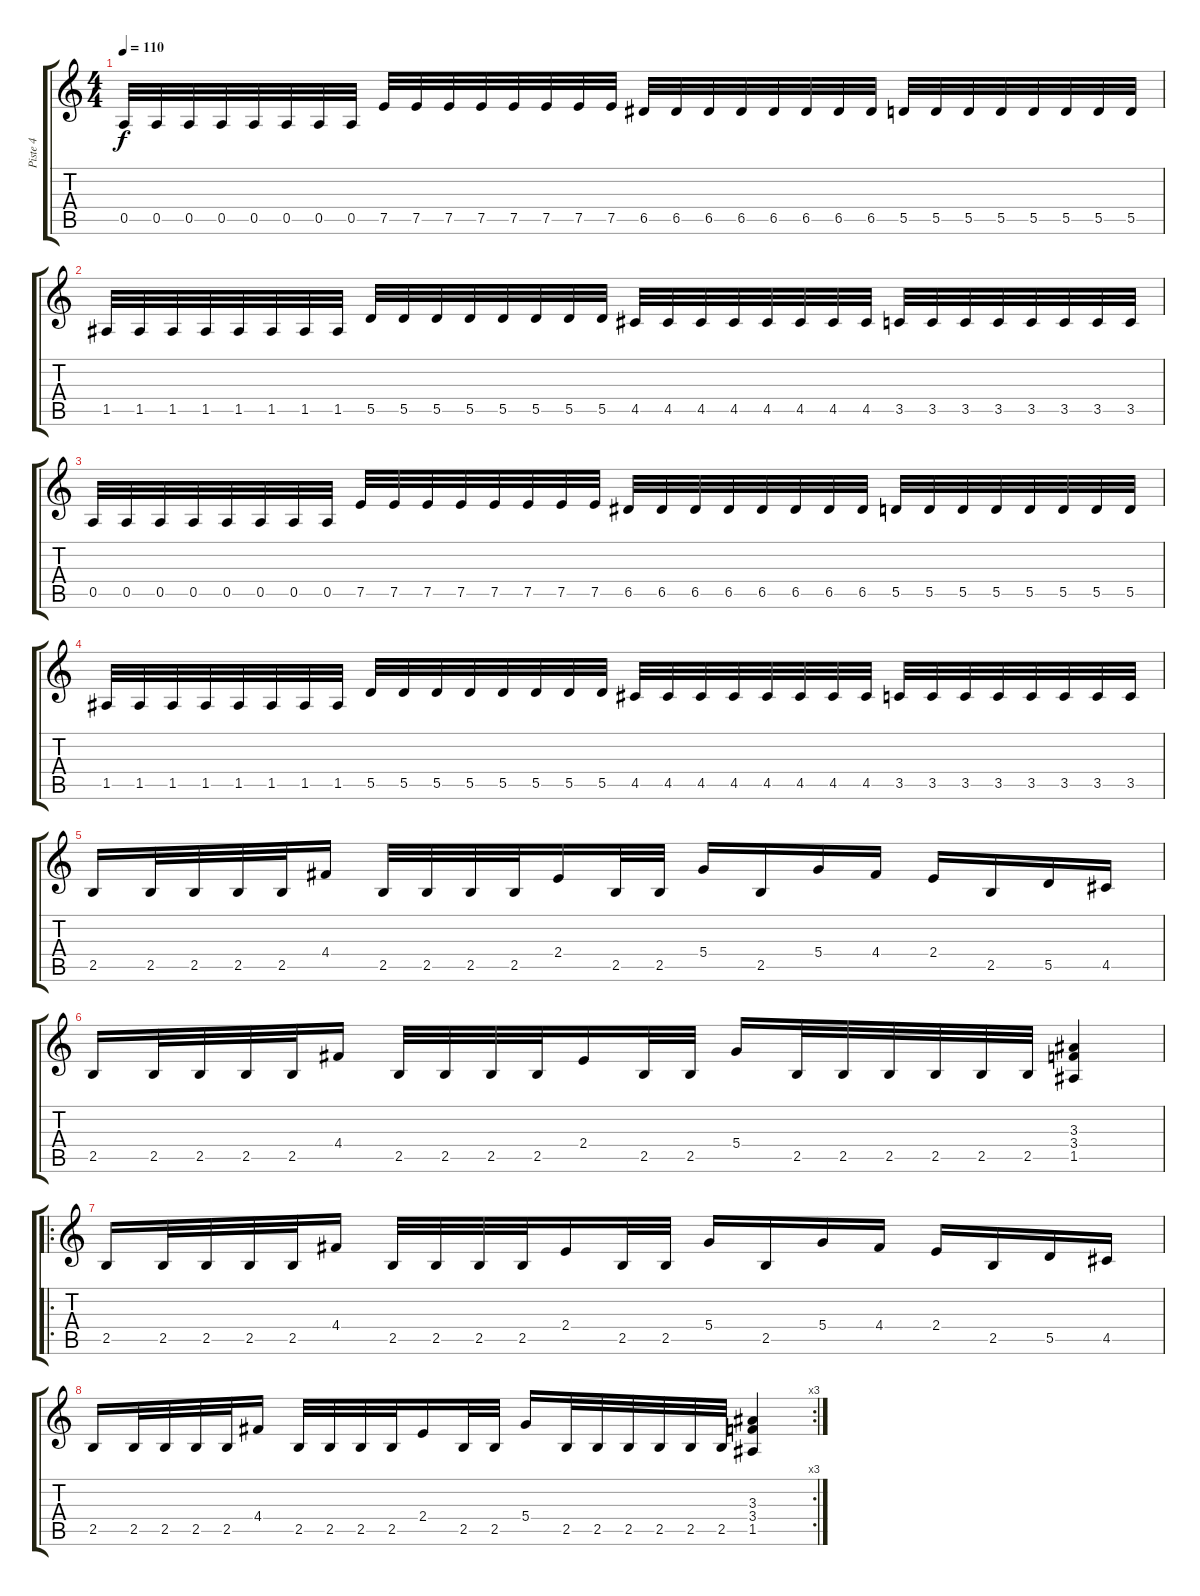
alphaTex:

\track ("Piste 4" "Piste 4") {instrument distortionguitar}
\staff {score tabs}
\tuning (E4 B3 G3 D3 A2 E2) {hide}
\ts (4 4)
\tempo 110
\clef g2
\ks c
0.5.32{dy f} 0.5.32 0.5.32 0.5.32 0.5.32 0.5.32 0.5.32 0.5.32 7.5.32 7.5.32 7.5.32 7.5.32 7.5.32 7.5.32 7.5.32 7.5.32 6.5.32 6.5.32 6.5.32 6.5.32 6.5.32 6.5.32 6.5.32 6.5.32 5.5.32 5.5.32 5.5.32 5.5.32 5.5.32 5.5.32 5.5.32 5.5.32 |
1.5.32 1.5.32 1.5.32 1.5.32 1.5.32 1.5.32 1.5.32 1.5.32 5.5.32 5.5.32 5.5.32 5.5.32 5.5.32 5.5.32 5.5.32 5.5.32 4.5.32 4.5.32 4.5.32 4.5.32 4.5.32 4.5.32 4.5.32 4.5.32 3.5.32 3.5.32 3.5.32 3.5.32 3.5.32 3.5.32 3.5.32 3.5.32 |
0.5.32 0.5.32 0.5.32 0.5.32 0.5.32 0.5.32 0.5.32 0.5.32 7.5.32 7.5.32 7.5.32 7.5.32 7.5.32 7.5.32 7.5.32 7.5.32 6.5.32 6.5.32 6.5.32 6.5.32 6.5.32 6.5.32 6.5.32 6.5.32 5.5.32 5.5.32 5.5.32 5.5.32 5.5.32 5.5.32 5.5.32 5.5.32 |
1.5.32 1.5.32 1.5.32 1.5.32 1.5.32 1.5.32 1.5.32 1.5.32 5.5.32 5.5.32 5.5.32 5.5.32 5.5.32 5.5.32 5.5.32 5.5.32 4.5.32 4.5.32 4.5.32 4.5.32 4.5.32 4.5.32 4.5.32 4.5.32 3.5.32 3.5.32 3.5.32 3.5.32 3.5.32 3.5.32 3.5.32 3.5.32 |
2.5.16 2.5.32 2.5.32 2.5.32 2.5.32 4.4.16 2.5.32 2.5.32 2.5.32 2.5.32 2.4.16 2.5.32 2.5.32 5.4.16 2.5.16 5.4.16 4.4.16 2.4.16 2.5.16 5.5.16 4.5.16 |
2.5.16 2.5.32 2.5.32 2.5.32 2.5.32 4.4.16 2.5.32 2.5.32 2.5.32 2.5.32 2.4.16 2.5.32 2.5.32 5.4.16 2.5.32 2.5.32 2.5.32 2.5.32 2.5.32 2.5.32 (3.3 3.4 1.5).4 |
\ro
2.5.16 2.5.32 2.5.32 2.5.32 2.5.32 4.4.16 2.5.32 2.5.32 2.5.32 2.5.32 2.4.16 2.5.32 2.5.32 5.4.16 2.5.16 5.4.16 4.4.16 2.4.16 2.5.16 5.5.16 4.5.16 |
\rc 3
2.5.16 2.5.32 2.5.32 2.5.32 2.5.32 4.4.16 2.5.32 2.5.32 2.5.32 2.5.32 2.4.16 2.5.32 2.5.32 5.4.16 2.5.32 2.5.32 2.5.32 2.5.32 2.5.32 2.5.32 (3.3 3.4 1.5).4
